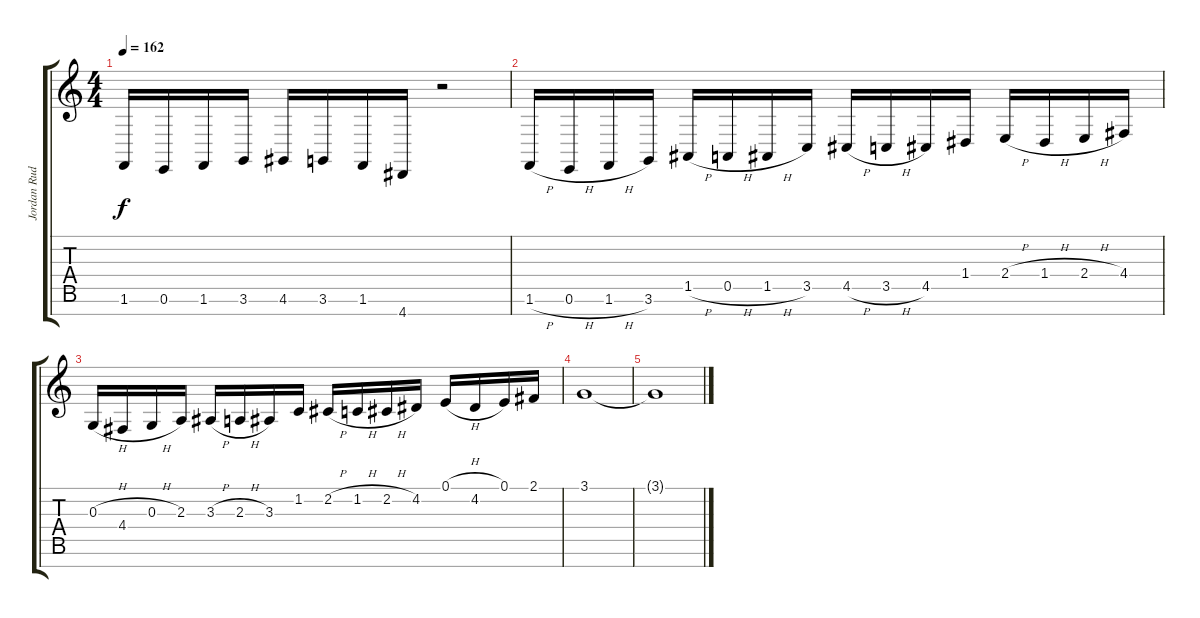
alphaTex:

\track ("Jordan Rudess lead 1" "Jordan Rud") {instrument harpsichord}
\staff {score tabs}
\tuning (E4 B3 G3 D3 A2 E2 B1) {hide}
\ts (4 4)
\tempo 162
\clef g2
\ks c
1.6.16{dy f} 0.6.16 1.6.16 3.6.16 4.6.16 3.6.16 1.6.16 4.7.16 r.2 |
1.6{h}.16 0.6{h}.16 1.6{h}.16 3.6.16 1.5{h}.16 0.5{h}.16 1.5{h}.16 3.5.16 4.5{h}.16 3.5{h}.16 4.5.16 1.4.16 2.4{h}.16 1.4{h}.16 2.4{h}.16 4.4.16 |
0.3{h}.16 4.4.16 0.3{h}.16 2.3.16 3.3{h}.16 2.3{h}.16 3.3.16 1.2.16 2.2{h}.16 1.2{h}.16 2.2{h}.16 4.2.16 0.1{h}.16 4.2.16 0.1.16 2.1.16 |
3.1.1 |
3.1{t}.1
